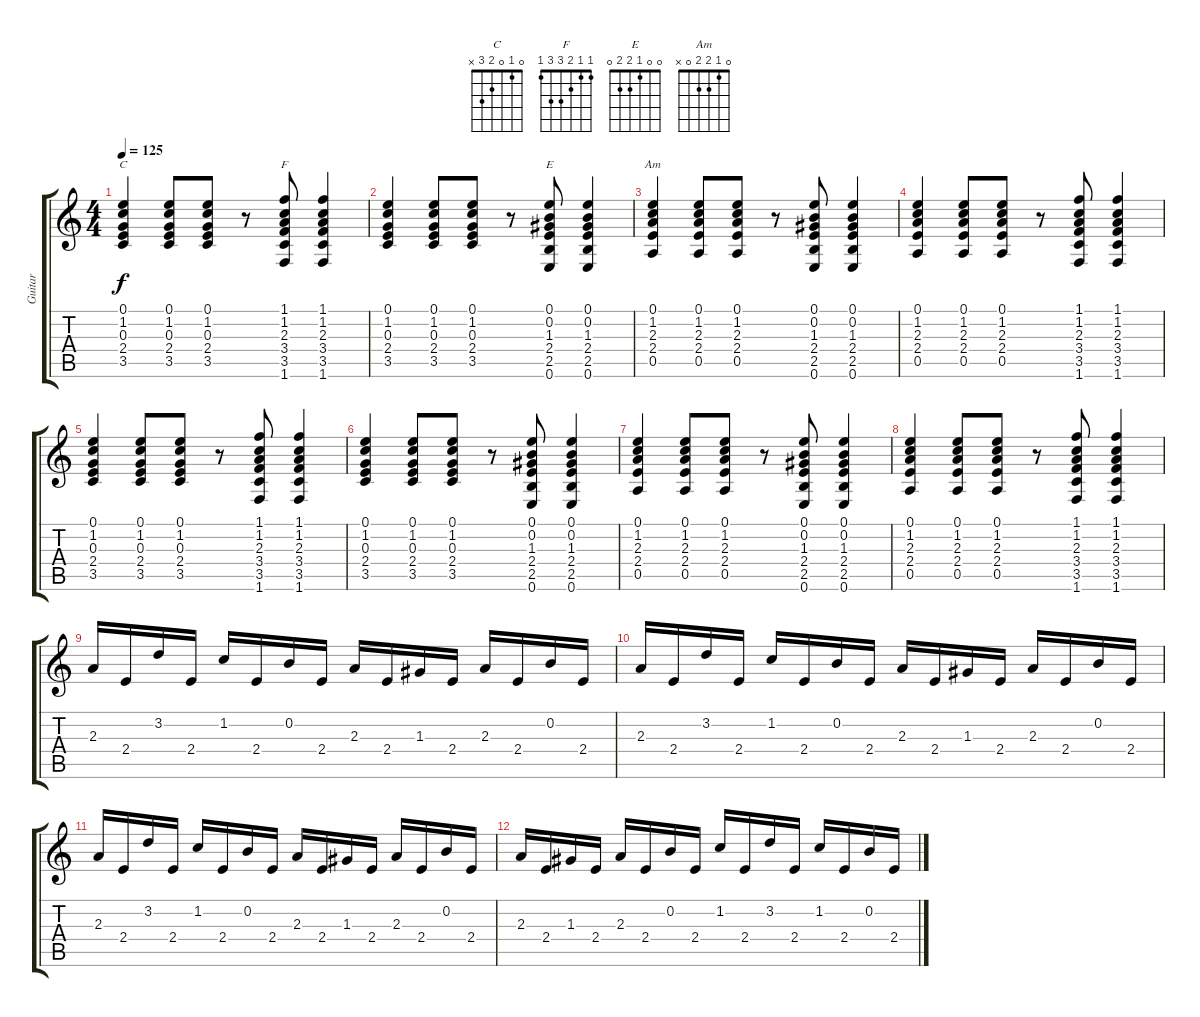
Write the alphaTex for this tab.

\track ("Guitar" "Guitar") {instrument distortionguitar}
\staff {score tabs}
\tuning (E4 B3 G3 D3 A2 E2) {hide}
\chord ("C" 0 1 0 2 3 x)
\chord ("F" 1 1 2 3 3 1)
\chord ("E" 0 0 1 2 2 0)
\chord ("Am" 0 1 2 2 0 x)
\ts (4 4)
\tempo 125
\clef g2
\ks c
(0.1 1.2 0.3 2.4 3.5).4{ch "C" dy f} (0.1 1.2 0.3 2.4 3.5).8 (0.1 1.2 0.3 2.4 3.5).8 r.8 (1.1 1.2 2.3 3.4 3.5 1.6).8{ch "F"} (1.1 1.2 2.3 3.4 3.5 1.6).4 |
(0.1 1.2 0.3 2.4 3.5).4 (0.1 1.2 0.3 2.4 3.5).8 (0.1 1.2 0.3 2.4 3.5).8 r.8 (0.1 0.2 1.3 2.4 2.5 0.6).8{ch "E"} (0.1 0.2 1.3 2.4 2.5 0.6).4 |
(0.1 1.2 2.3 2.4 0.5).4{ch "Am"} (0.1 1.2 2.3 2.4 0.5).8 (0.1 1.2 2.3 2.4 0.5).8 r.8 (0.1 0.2 1.3 2.4 2.5 0.6).8 (0.1 0.2 1.3 2.4 2.5 0.6).4 |
(0.1 1.2 2.3 2.4 0.5).4 (0.1 1.2 2.3 2.4 0.5).8 (0.1 1.2 2.3 2.4 0.5).8 r.8 (1.1 1.2 2.3 3.4 3.5 1.6).8 (1.1 1.2 2.3 3.4 3.5 1.6).4 |
(0.1 1.2 0.3 2.4 3.5).4 (0.1 1.2 0.3 2.4 3.5).8 (0.1 1.2 0.3 2.4 3.5).8 r.8 (1.1 1.2 2.3 3.4 3.5 1.6).8 (1.1 1.2 2.3 3.4 3.5 1.6).4 |
(0.1 1.2 0.3 2.4 3.5).4 (0.1 1.2 0.3 2.4 3.5).8 (0.1 1.2 0.3 2.4 3.5).8 r.8 (0.1 0.2 1.3 2.4 2.5 0.6).8 (0.1 0.2 1.3 2.4 2.5 0.6).4 |
(0.1 1.2 2.3 2.4 0.5).4 (0.1 1.2 2.3 2.4 0.5).8 (0.1 1.2 2.3 2.4 0.5).8 r.8 (0.1 0.2 1.3 2.4 2.5 0.6).8 (0.1 0.2 1.3 2.4 2.5 0.6).4 |
(0.1 1.2 2.3 2.4 0.5).4 (0.1 1.2 2.3 2.4 0.5).8 (0.1 1.2 2.3 2.4 0.5).8 r.8 (1.1 1.2 2.3 3.4 3.5 1.6).8 (1.1 1.2 2.3 3.4 3.5 1.6).4 |
2.3.16 2.4.16 3.2.16 2.4.16 1.2.16 2.4.16 0.2.16 2.4.16 2.3.16 2.4.16 1.3.16 2.4.16 2.3.16 2.4.16 0.2.16 2.4.16 |
2.3.16 2.4.16 3.2.16 2.4.16 1.2.16 2.4.16 0.2.16 2.4.16 2.3.16 2.4.16 1.3.16 2.4.16 2.3.16 2.4.16 0.2.16 2.4.16 |
2.3.16 2.4.16 3.2.16 2.4.16 1.2.16 2.4.16 0.2.16 2.4.16 2.3.16 2.4.16 1.3.16 2.4.16 2.3.16 2.4.16 0.2.16 2.4.16 |
2.3.16 2.4.16 1.3.16 2.4.16 2.3.16 2.4.16 0.2.16 2.4.16 1.2.16 2.4.16 3.2.16 2.4.16 1.2.16 2.4.16 0.2.16 2.4.16
